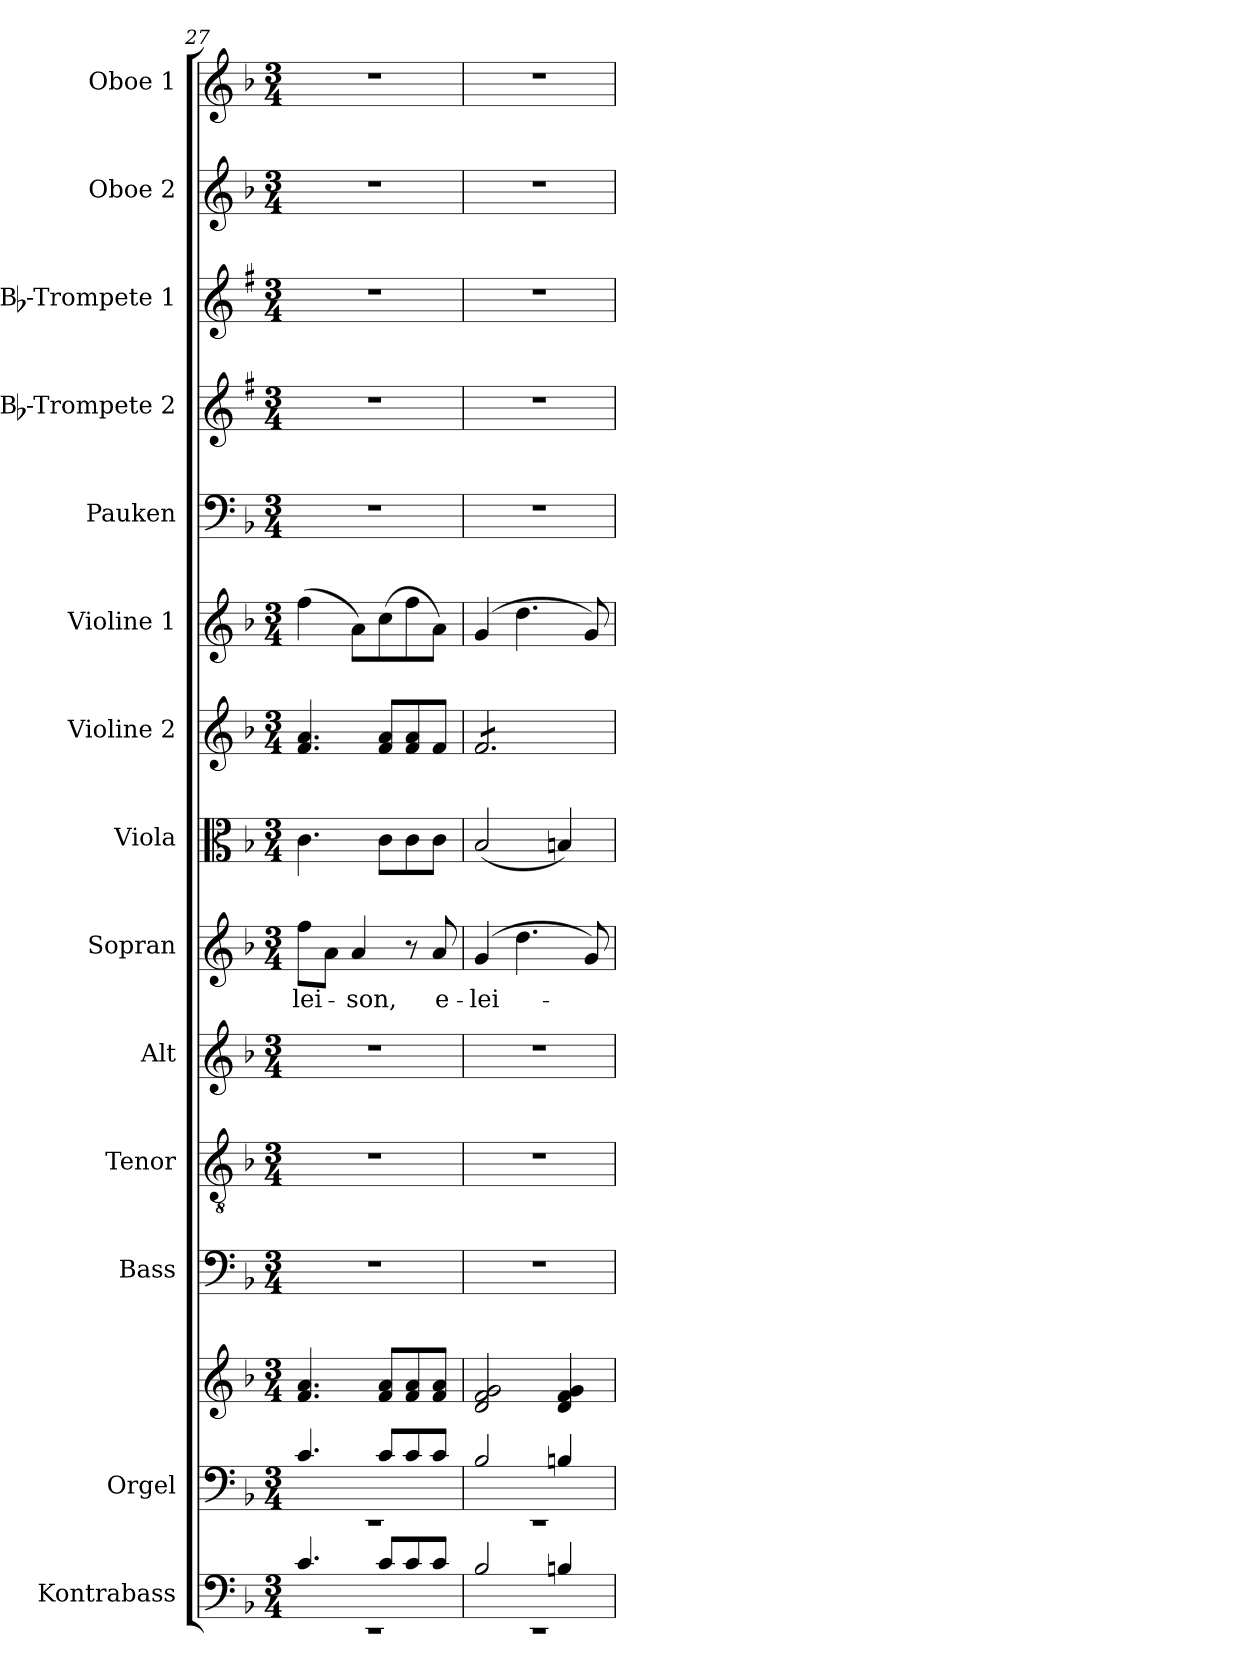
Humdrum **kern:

**kern	**kern	**kern	**kern	**kern	**kern	**kern	**text	**kern	**kern	**kern	**kern	**kern	**kern	**kern	**kern
*part14	*part13	*part13	*part12	*part11	*part10	*part9	*part9	*part8	*part7	*part6	*part5	*part4	*part3	*part2	*part1
*staff15	*staff14	*staff13	*staff12	*staff11	*staff10	*staff9	*staff9	*staff8	*staff7	*staff6	*staff5	*staff4	*staff3	*staff2	*staff1
*I"Kontrabass	*I"Orgel	*	*I"Bass	*I"Tenor	*I"Alt	*I"Sopran	*	*I"Viola	*I"Violine 2	*I"Violine 1	*I"Pauken	*I"Bb-Trompete 2	*I"Bb-Trompete 1	*I"Oboe 2	*I"Oboe 1
*I'Kb.	*I'Org.	*	*I'B.	*I'T.	*I'A.	*I'S.	*	*I'Vla.	*I'Vl. 2	*I'Vl. 1	*I'Pk.	*I'Bb Trp. 2	*I'Bb Trp. 1	*I'Ob. 2	*I'Ob. 1
*clefF4	*clefF4	*clefG2	*clefF4	*clefGv2	*clefG2	*clefG2	*	*clefC3	*clefG2	*clefG2	*clefF4	*clefG2	*clefG2	*clefG2	*clefG2
*ITrd7c12	*	*	*	*	*	*	*	*	*	*	*	*ITrd1c2	*ITrd1c2	*	*
*k[b-]	*k[b-]	*k[b-]	*k[b-]	*k[b-]	*k[b-]	*k[b-]	*	*k[b-]	*k[b-]	*k[b-]	*k[b-]	*k[b-]	*k[b-]	*k[b-]	*k[b-]
*F:	*F:	*F:	*F:	*F:	*F:	*F:	*	*F:	*F:	*F:	*F:	*F:	*F:	*F:	*F:
*M3/4	*M3/4	*M3/4	*M3/4	*M3/4	*M3/4	*M3/4	*	*M3/4	*M3/4	*M3/4	*M3/4	*M3/4	*M3/4	*M3/4	*M3/4
=27	=27	=27	=27	=27	=27	=27	=27	=27	=27	=27	=27	=27	=27	=27	=27
*^	*^	*	*	*	*	*	*	*	*	*	*	*	*	*	*
!	!LO:N:vis=1	!	!LO:N:vis=1	!	!	!	!	!	!LO:LY:b	!	!	!	!	!	!	!	!
4.C/	2.rEE	4.c/	2.rEE	4.f/ 4.a/	2.r	2.r	2.r	8ff\L	-lei-	4.c\	4.f/ 4.a/	(>4ff\	2.r	2.r	2.r	2.r	2.r
.	.	.	.	.	.	.	.	8a\J	.	.	.	.	.	.	.	.	.
!	!	!	!	!	!	!	!	!	!LO:LY:b	!	!	!	!	!	!	!	!
.	.	.	.	.	.	.	.	4a/	-son,	.	.	8a\L)	.	.	.	.	.
8C/L	.	8c/L	.	8f/ 8a/L	.	.	.	.	.	8c\L	8f/ 8a/L	(>8cc\	.	.	.	.	.
8C/	.	8c/	.	8f/ 8a/	.	.	.	8r	.	8c\	8f/ 8a/	8ff\	.	.	.	.	.
!	!	!	!	!	!	!	!	!	!LO:LY:b	!	!	!	!	!	!	!	!
8C/J	.	8c/J	.	8f/ 8a/J	.	.	.	8a/	e-	8c\J	8f/J	8a\J)	.	.	.	.	.
=28	=28	=28	=28	=28	=28	=28	=28	=28	=28	=28	=28	=28	=28	=28	=28	=28	=28
!	!LO:N:vis=1	!	!LO:N:vis=1	!	!	!	!	!	!LO:LY:b	!	!	!	!	!	!	!	!
*	*	*	*	*	*	*	*	*	*	*	*tremolo	*	*	*	*	*	*
2BB-/	2.rEE	2B-/	2.rEE	2d/ 2f/ 2g/	2.r	2.r	2.r	(4g/	-lei-	(<2B-/	8f/L	(4g/	2.r	2.r	2.r	2.r	2.r
.	.	.	.	.	.	.	.	.	.	.	8f/	.	.	.	.	.	.
.	.	.	.	.	.	.	.	4.dd\	.	.	8f/	4.dd\	.	.	.	.	.
.	.	.	.	.	.	.	.	.	.	.	8f/	.	.	.	.	.	.
4BBn/	.	4Bn/	.	4d/ 4f/ 4g/	.	.	.	.	.	4Bn/)	8f/	.	.	.	.	.	.
.	.	.	.	.	.	.	.	8g/)	.	.	8f/J	8g/)	.	.	.	.	.
*	*	*	*	*	*	*	*	*	*	*	*Xtremolo	*	*	*	*	*	*
*v	*v	*	*	*	*	*	*	*	*	*	*	*	*	*	*	*	*
*	*v	*v	*	*	*	*	*	*	*	*	*	*	*	*	*	*
=	=	=	=	=	=	=	=	=	=	=	=	=	=	=	=
*-	*-	*-	*-	*-	*-	*-	*-	*-	*-	*-	*-	*-	*-	*-	*-
